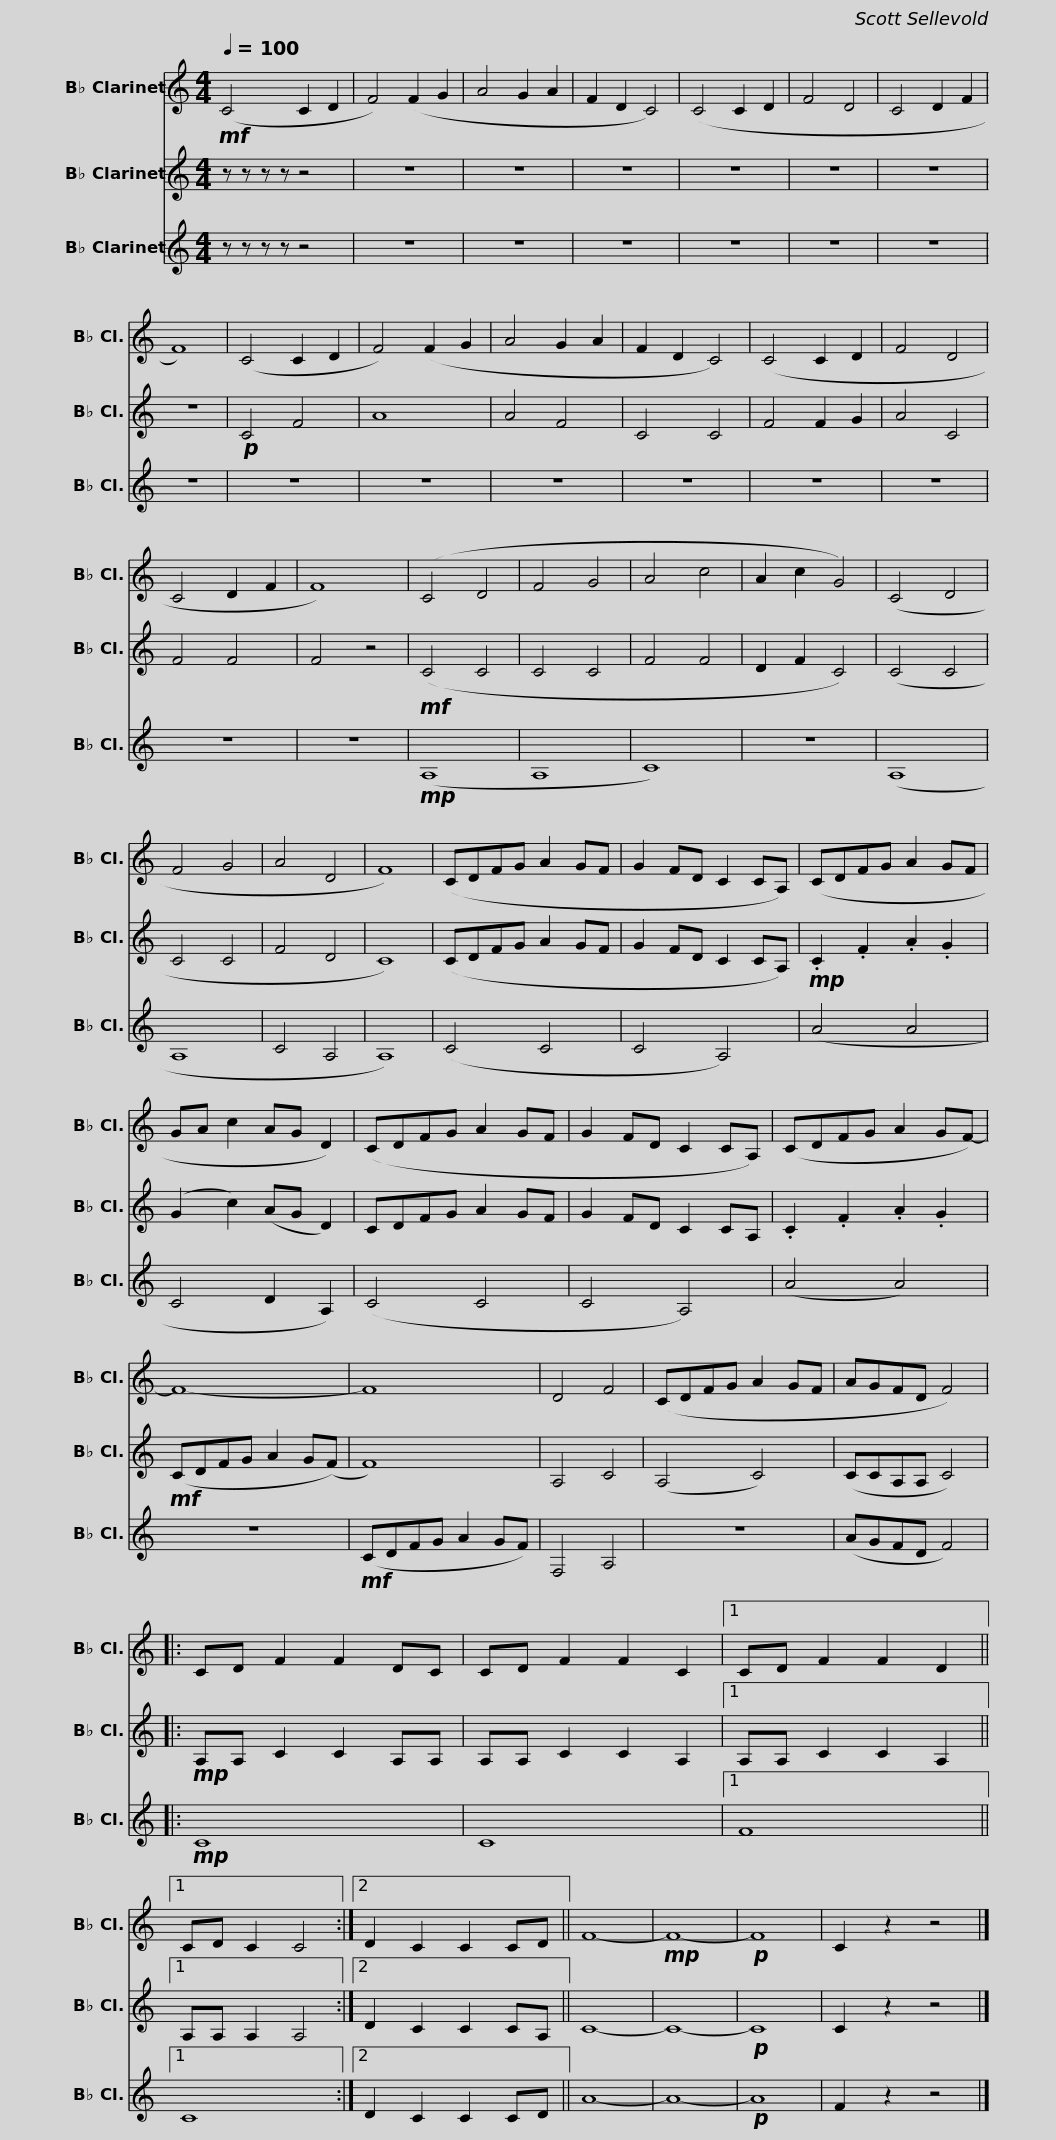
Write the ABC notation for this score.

X:1
%%score 1 2 3
L:1/8
Q:1/4=100
M:4/4
I:linebreak $
K:none
V:1 treble transpose=-2
V:2 treble transpose=-2
V:3 treble transpose=-2
V:1
[K:C]!mf! (C4 C2 D2 |[K:C] F4) (F2 G2 | A4 G2 A2 | F2 D2 C4) | (C4 C2 D2 | %5
 F4 D4 | C4 D2 F2 | F8) | (C4 C2 D2 | F4) (F2 G2 |$ %10
 A4 G2 A2 | F2 D2 C4) | (C4 C2 D2 | F4 D4 | C4 D2 F2 | %15
 F8) | (C4 D4 | F4 G4 | A4 c4 | A2 c2 G4) | %20
 (C4 D4 | F4 G4 |$ A4 D4 | F8) | (CDFG A2 GF | %25
 G2 FD C2 CA,) | (CDFG A2 GF | GA c2 AG D2) | (CDFG A2 GF |$ G2 FD C2 CA,) | %30
 (CDFG A2 GF-) | F8- | F8 | D4 F4 | (CDFG A2 GF |$ %35
 AGFD F4) |: CD F2 F2 DC | CD F2 F2 C2 |1 CD F2 F2 D2 ||1 CD C2 C4 :|2 %40
 D2 C2 C2 CD ||$ F8- |!mp! F8- |!p! F8 | C2 z2 z4 |] %45
V:2
[K:C] z z z z z4 |[K:C] z8 | z8 | z8 | z8 | %5
 z8 | z8 | z8 |!p! C4 F4 | A8 |$ %10
 A4 F4 | C4 C4 | F4 F2 G2 | A4 C4 | F4 F4 | %15
 F4 z4 |!mf! (C4 C4 | C4 C4 | F4 F4 | D2 F2 C4) | %20
 (C4 C4 | C4 C4 |$ F4 D4 | C8) | (CDFG A2 GF | %25
 G2 FD C2 CA,) |!mp! .C2 .F2 .A2 .G2 | (G2 c2) (AG D2) | CDFG A2 GF |$ G2 FD C2 CA, | %30
 .C2 .F2 .A2 .G2 |!mf! (CDFG A2 G(F) | F8) | A,4 C4 | (A,4 C4) |$ %35
 (CCA,A, C4) |:!mp! A,A, C2 C2 A,A, | A,A, C2 C2 A,2 |1 A,A, C2 C2 A,2 ||1 A,A, A,2 A,4 :|2 %40
 D2 C2 C2 CA, ||$ C8- | C8- |!p! C8 | C2 z2 z4 |] %45
V:3
[K:C] z z z z z4 |[K:C] z8 | z8 | z8 | z8 | %5
 z8 | z8 | z8 | z8 | z8 |$ %10
 z8 | z8 | z8 | z8 | z8 | %15
 z8 |!mp! (A,8 | A,8 | C8) | z8 | %20
 (A,8 | A,8 |$ C4 A,4 | A,8) | (C4 C4 | %25
 C4 A,4) | (A4 A4 | C4 D2 A,2) | (C4 C4 |$ C4 A,4) | %30
 (A4 A4) | z8 |!mf! (CDFG A2 GF) | F,4 A,4 | z8 |$ %35
 (AGFD F4) |:!mp! C8 | C8 |1 F8 ||1 C8 :|2 %40
 D2 C2 C2 CD ||$ A8- | A8- |!p! A8 | F2 z2 z4 |] %45
